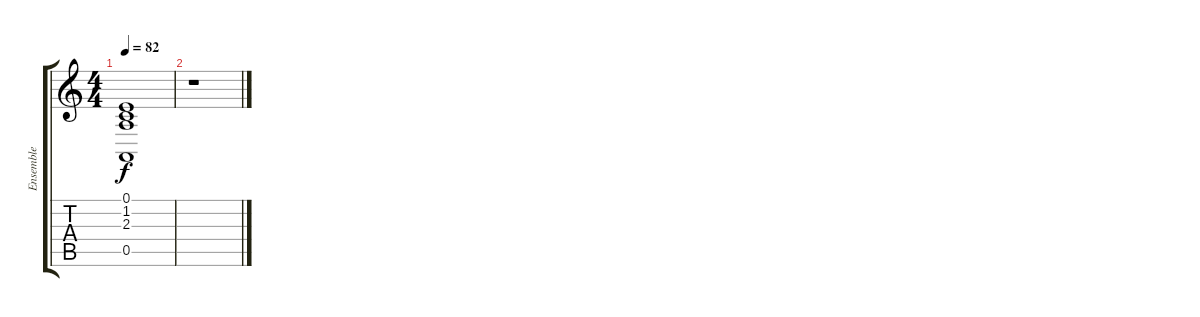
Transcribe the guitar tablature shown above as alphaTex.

\track ("Ensemble" "Ensemble") {instrument stringensemble1}
\staff {score tabs}
\tuning (E4 B3 G3 D3 A2 E2) {hide}
\ts (4 4)
\tempo 82
\clef g2
\ks c
(0.1 1.2 2.3 0.5).1{dy f} |
r.1
